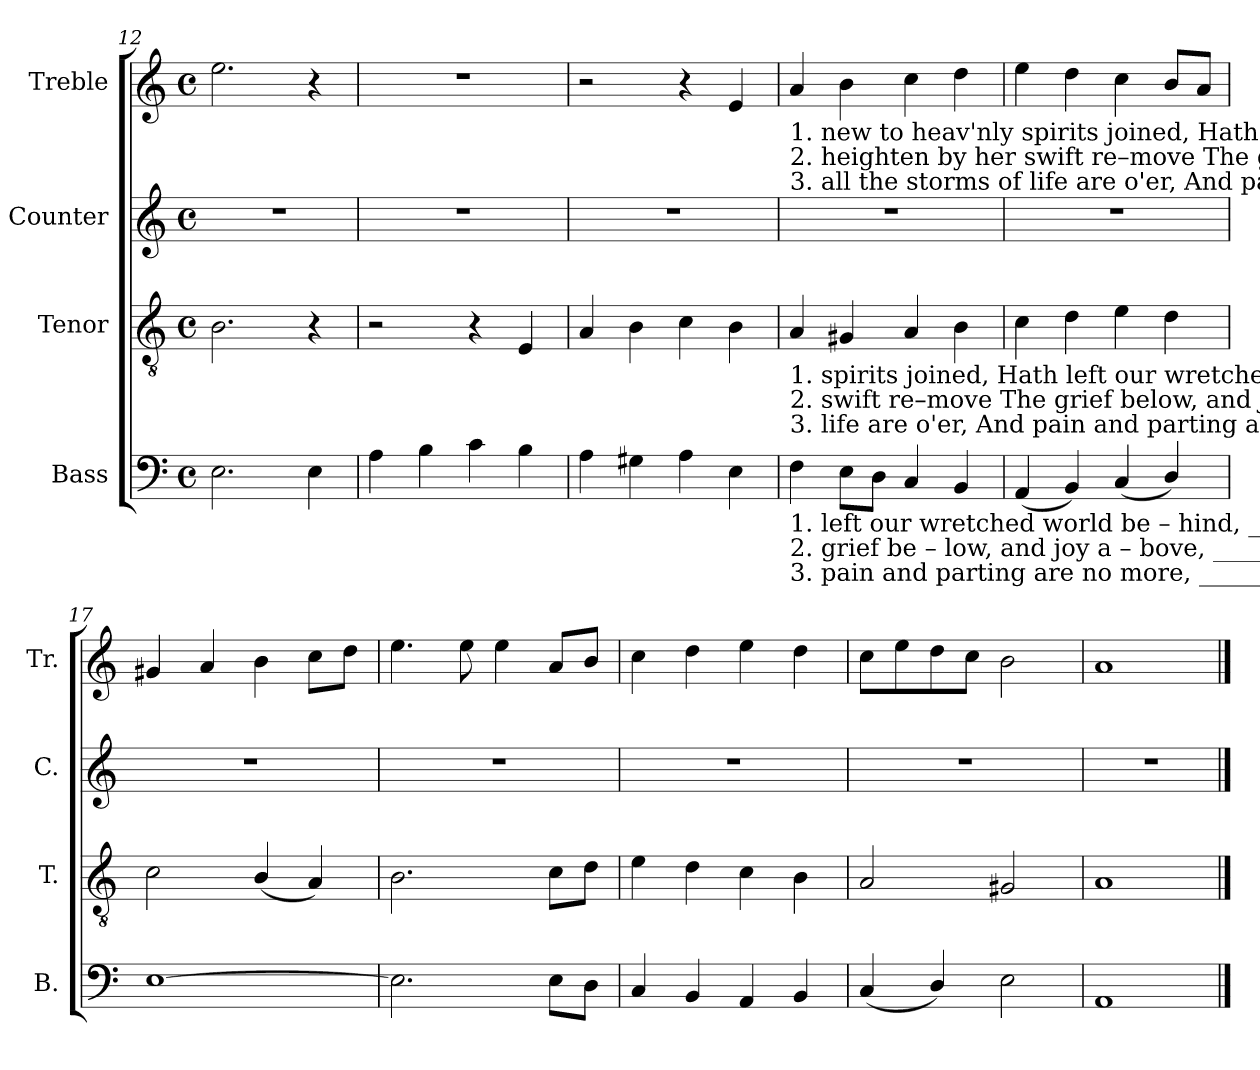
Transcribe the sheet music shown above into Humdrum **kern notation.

**kern	**kern	**kern	**kern
*part4	*part3	*part2	*part1
*staff4	*staff3	*staff2	*staff1
*I"Bass	*I"Tenor	*I"Counter	*I"Treble
*I'B.	*I'T.	*I'C.	*I'Tr.
*clefF4	*clefGv2	*clefG2	*clefG2
*k[]	*k[]	*k[]	*k[]
*M4/4	*M4/4	*M4/4	*M4/4
*met(c)	*met(c)	*met(c)	*met(c)
=12	=12	=12	=12
2.E\	2.B\	1r	2.ee\
4E\	4r	.	4r
=13	=13	=13	=13
4A\	2r	1r	1r
4B\	.	.	.
4c\	4r	.	.
4B\	4E/	.	.
=14	=14	=14	=14
4A\	4A/	1r	2r
4G#X\	4B\	.	.
4A\	4c\	.	4r
4E\	4B\	.	4e/
!!LO:LB:g=z
=15	=15	=15	=15
!	!	!	!LO:TX:b:t=1. new to    heav'nly  spirits joined, Hath  left  our wretched world behind, Hath left our wretched world      be   –  hind.
!	!	!	!LO:TX:b:t=2. heighten  by   her swift re–move The   grief below,  and     joy   above,  The   grief below and   joy _______     a    –   bove.
!	!	!	!LO:TX:b:t=3. all   the storms of   life  are  o'er,  And   pain and parting   are no more,  And  pain and parting are ______     no     more.
!	!LO:TX:b:t=1. spirits joined, Hath left our wretched   world     be    –     hind,              Hath  left our wretched world        be  –   hind.	!	!
!	!LO:TX:b:t=2. swift re–move The grief below, and       joy          a      –     bove,              The  grief below  and    joy               a   –   bove.	!	!
!	!LO:TX:b:t=3. life  are   o'er,  And pain and parting     are         no            more,             And  pain and parting   are             no      more.	!	!
!LO:TX:b:t=1. left  our  wretched   world     be     –     hind, _______________________              Hath  left our wretched world        be  –   hind.	!	!	!
!LO:TX:b:t=2.  grief be – low, and   joy          a       –      bove,  _____________________                The  grief below  and     joy             a   –   bove.	!	!	!
!LO:TX:b:t=3. pain and  parting     are         no             more,  _____________________                And pain and parting    are            no      more.	!	!	!
4F\	4A/	1r	4a/
8E\L	4G#X/	.	4b\
8D\J	.	.	.
4C/	4A/	.	4cc\
4BB/	4B\	.	4dd\
=16	=16	=16	=16
(4AA/	4c\	1r	4ee\
4BB/)	4d\	.	4dd\
(4C/	4e\	.	4cc\
4D/)	4d\	.	8b/L
.	.	.	8a/J
=17	=17	=17	=17
[1E	2c\	1r	4g#X/
.	.	.	4a/
.	(4B/	.	4b\
.	4A/)	.	8cc\L
.	.	.	8dd\J
=18	=18	=18	=18
2.E\]	2.B\	1r	4.ee\
.	.	.	8ee\
.	.	.	4ee\
8E\L	8c\L	.	8a/L
8D\J	8d\J	.	8b/J
=19	=19	=19	=19
4C/	4e\	1r	4cc\
4BB/	4d\	.	4dd\
4AA/	4c\	.	4ee\
4BB/	4B\	.	4dd\
=20	=20	=20	=20
(4C/	2A/	1r	8cc\L
.	.	.	8ee\
4D/)	.	.	8dd\
.	.	.	8cc\J
2E\	2G#X/	.	2b\
=21	=21	=21	=21
1AA	1A	1r	1a
==	==	==	==
*-	*-	*-	*-
